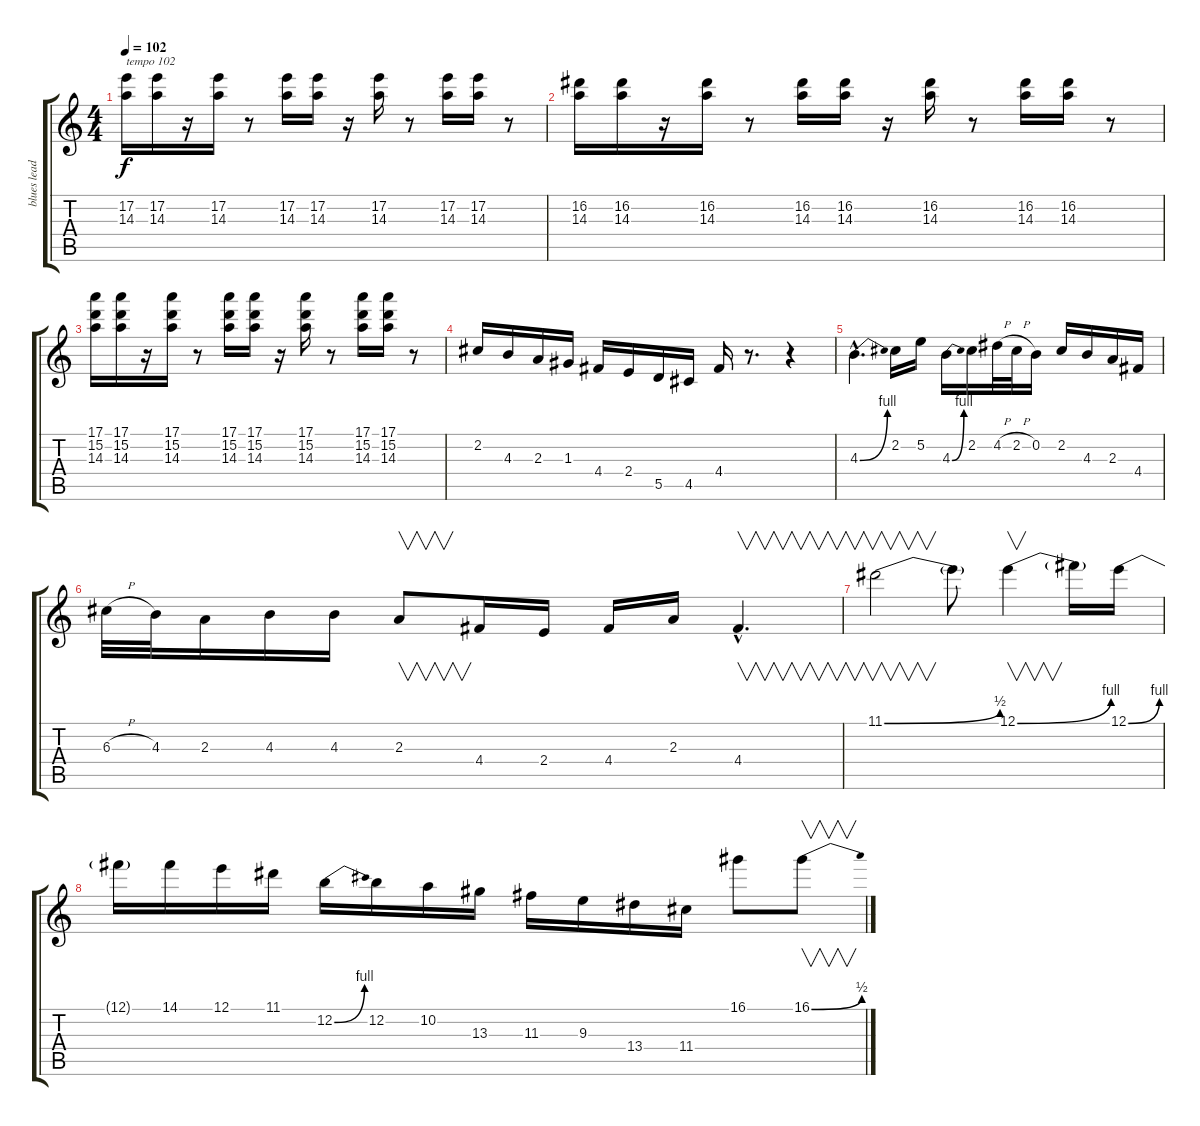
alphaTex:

\track ("blues lead" "blues lead") {instrument distortionguitar}
\staff {score tabs}
\tuning (E4 B3 G3 D3 A2 E2) {hide}
\ts (4 4)
\tempo 102
\clef g2
\ks c
(17.2 14.3).16{txt "tempo 102" dy f} (17.2 14.3).16 r.16 (17.2 14.3).16 r.8 (17.2 14.3).16 (17.2 14.3).16 r.16 (17.2 14.3).16 r.8 (17.2 14.3).16 (17.2 14.3).16 r.8 |
(16.2 14.3).16 (16.2 14.3).16 r.16 (16.2 14.3).16 r.8 (16.2 14.3).16 (16.2 14.3).16 r.16 (16.2 14.3).16 r.8 (16.2 14.3).16 (16.2 14.3).16 r.8 |
(17.1 15.2 14.3).16 (17.1 15.2 14.3).16 r.16 (17.1 15.2 14.3).16 r.8 (17.1 15.2 14.3).16 (17.1 15.2 14.3).16 r.16 (17.1 15.2 14.3).16 r.8 (17.1 15.2 14.3).16 (17.1 15.2 14.3).16 r.8 |
2.2.16 4.3.16 2.3.16 1.3.16 4.4.16 2.4.16 5.5.16 4.5.16 4.4.16 r.8{d} r.4 |
4.3{be (bend 0 0 60 4) hac}.4{d} 2.2.16 5.2.16 4.3{be (bend 0 0 60 4)}.16 2.2.16 4.2{h}.32 2.2{h}.32 0.2.16 2.2.16 4.3.16 2.3.16 4.4.16 |
6.3{h}.32 4.3.32 2.3.16 4.3.16 4.3.16 2.3.8{v} 4.4.16 2.4.16 4.4.16 2.3.16 4.4{hac}.4{v d} |
11.1{be (bend 0 0 60 2)}.2{v} 11.1{t}.8 12.1{be (bend 0 0 60 4)}.4{v} 12.1{t}.16 12.1{be (bend 0 0 60 4)}.16 |
12.1{t}.16 14.1.16 12.1.16 11.1.16 12.2{be (bend 0 0 60 4)}.16 12.2.16 10.2.16 13.3.16 11.3.16 9.3.16 13.4.16 11.4.16 16.1.8 16.1{be (bend 0 0 60 2)}.8{v}
